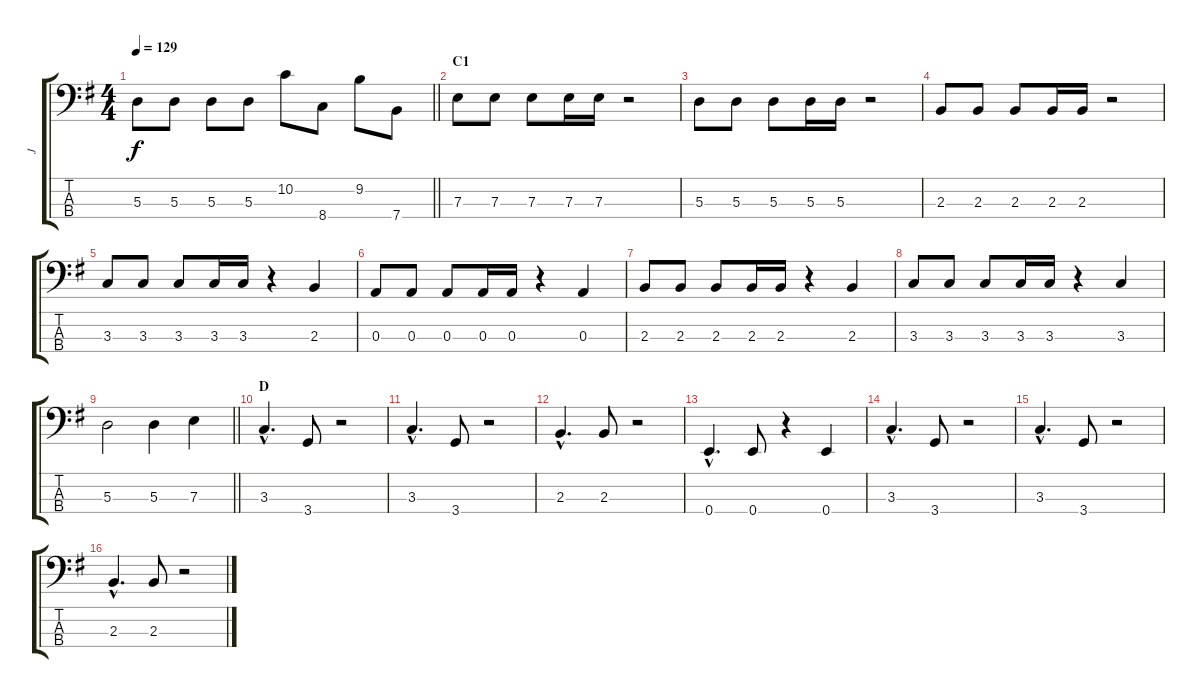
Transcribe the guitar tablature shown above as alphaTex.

\track ("J" "J") {instrument electricbasspick}
\staff {score tabs}
\tuning (G2 D2 A1 E1) {hide}
\ts (4 4)
\tempo 129
\clef f4
\barLineRight lightlight
\ks g
5.3.8{dy f} 5.3.8 5.3.8 5.3.8 10.2.8 8.4.8 9.2.8 7.4.8 |
\section ("" "C1")
7.3.8 7.3.8 7.3.8 7.3.16 7.3.16 r.2 |
5.3.8 5.3.8 5.3.8 5.3.16 5.3.16 r.2 |
2.3.8 2.3.8 2.3.8 2.3.16 2.3.16 r.2 |
3.3.8 3.3.8 3.3.8 3.3.16 3.3.16 r.4 2.3.4 |
0.3.8 0.3.8 0.3.8 0.3.16 0.3.16 r.4 0.3.4 |
2.3.8 2.3.8 2.3.8 2.3.16 2.3.16 r.4 2.3.4 |
3.3.8 3.3.8 3.3.8 3.3.16 3.3.16 r.4 3.3.4 |
\barLineRight lightlight
5.3.2 5.3.4 7.3.4 |
\section ("" "D")
3.3{hac}.4{d} 3.4.8 r.2 |
3.3{hac}.4{d} 3.4.8 r.2 |
2.3{hac}.4{d} 2.3.8 r.2 |
0.4{hac}.4{d} 0.4.8 r.4 0.4.4 |
3.3{hac}.4{d} 3.4.8 r.2 |
3.3{hac}.4{d} 3.4.8 r.2 |
2.3{hac}.4{d} 2.3.8 r.2
